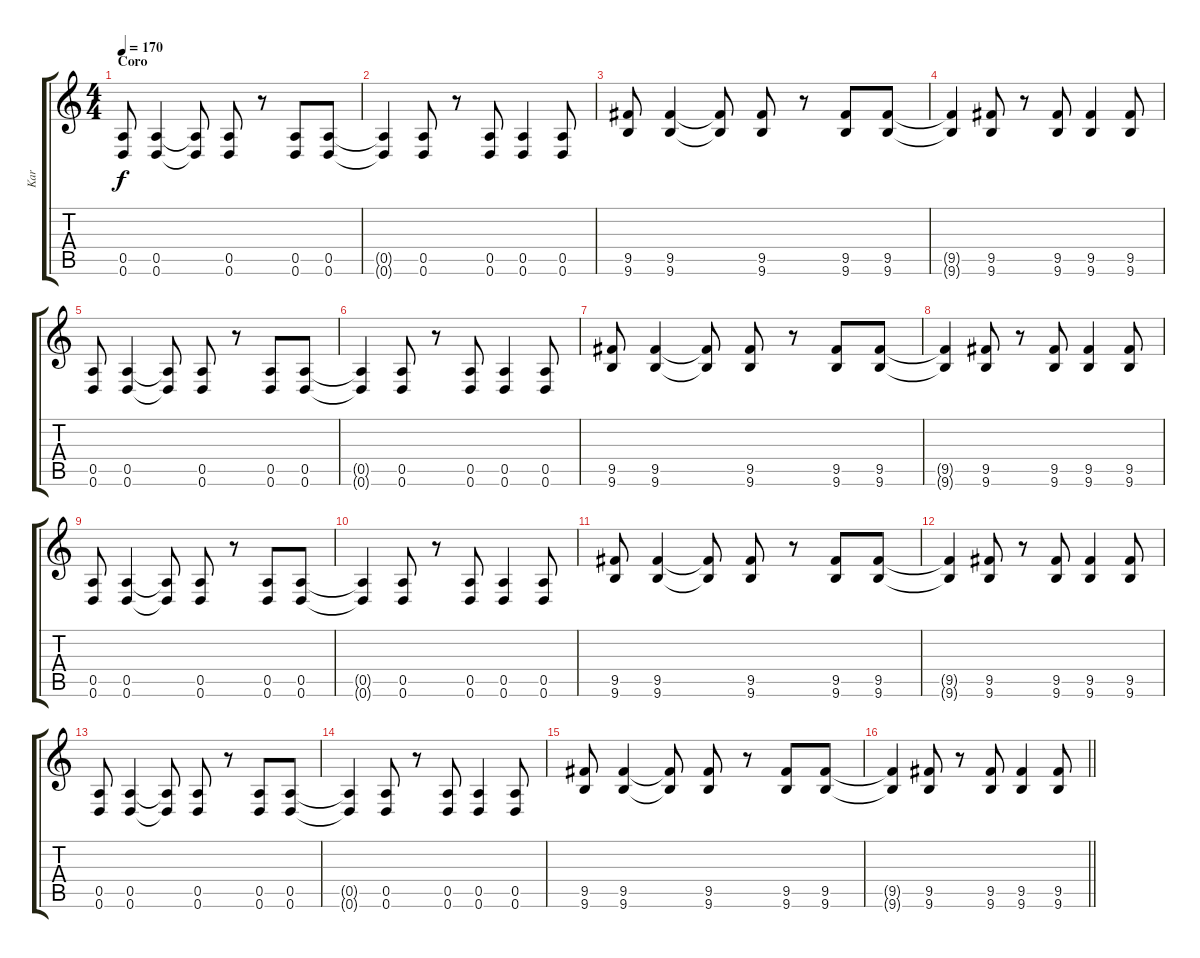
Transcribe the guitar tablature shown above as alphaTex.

\track ("Kar" "Kar") {instrument acousticguitarsteel}
\staff {score tabs}
\tuning (E4 B3 G3 D3 A2 D2) {hide}
\ts (4 4)
\section ("" "Coro")
\tempo 170
\clef g2
\ks c
(0.5 0.6).8{dy f} (0.5 0.6).4 (0.5{t} 0.6{t}).8 (0.5 0.6).8 r.8 (0.5 0.6).8 (0.5 0.6).8 |
(0.5{t} 0.6{t}).4 (0.5 0.6).8 r.8 (0.5 0.6).8 (0.5 0.6).4 (0.5 0.6).8 |
(9.5 9.6).8 (9.5 9.6).4 (9.5{t} 9.6{t}).8 (9.5 9.6).8 r.8 (9.5 9.6).8 (9.5 9.6).8 |
(9.5{t} 9.6{t}).4 (9.5 9.6).8 r.8 (9.5 9.6).8 (9.5 9.6).4 (9.5 9.6).8 |
(0.5 0.6).8 (0.5 0.6).4 (0.5{t} 0.6{t}).8 (0.5 0.6).8 r.8 (0.5 0.6).8 (0.5 0.6).8 |
(0.5{t} 0.6{t}).4 (0.5 0.6).8 r.8 (0.5 0.6).8 (0.5 0.6).4 (0.5 0.6).8 |
(9.5 9.6).8 (9.5 9.6).4 (9.5{t} 9.6{t}).8 (9.5 9.6).8 r.8 (9.5 9.6).8 (9.5 9.6).8 |
(9.5{t} 9.6{t}).4 (9.5 9.6).8 r.8 (9.5 9.6).8 (9.5 9.6).4 (9.5 9.6).8 |
(0.5 0.6).8 (0.5 0.6).4 (0.5{t} 0.6{t}).8 (0.5 0.6).8 r.8 (0.5 0.6).8 (0.5 0.6).8 |
(0.5{t} 0.6{t}).4 (0.5 0.6).8 r.8 (0.5 0.6).8 (0.5 0.6).4 (0.5 0.6).8 |
(9.5 9.6).8 (9.5 9.6).4 (9.5{t} 9.6{t}).8 (9.5 9.6).8 r.8 (9.5 9.6).8 (9.5 9.6).8 |
(9.5{t} 9.6{t}).4 (9.5 9.6).8 r.8 (9.5 9.6).8 (9.5 9.6).4 (9.5 9.6).8 |
(0.5 0.6).8 (0.5 0.6).4 (0.5{t} 0.6{t}).8 (0.5 0.6).8 r.8 (0.5 0.6).8 (0.5 0.6).8 |
(0.5{t} 0.6{t}).4 (0.5 0.6).8 r.8 (0.5 0.6).8 (0.5 0.6).4 (0.5 0.6).8 |
(9.5 9.6).8 (9.5 9.6).4 (9.5{t} 9.6{t}).8 (9.5 9.6).8 r.8 (9.5 9.6).8 (9.5 9.6).8 |
\barLineRight lightlight
(9.5{t} 9.6{t}).4 (9.5 9.6).8 r.8 (9.5 9.6).8 (9.5 9.6).4 (9.5 9.6).8
